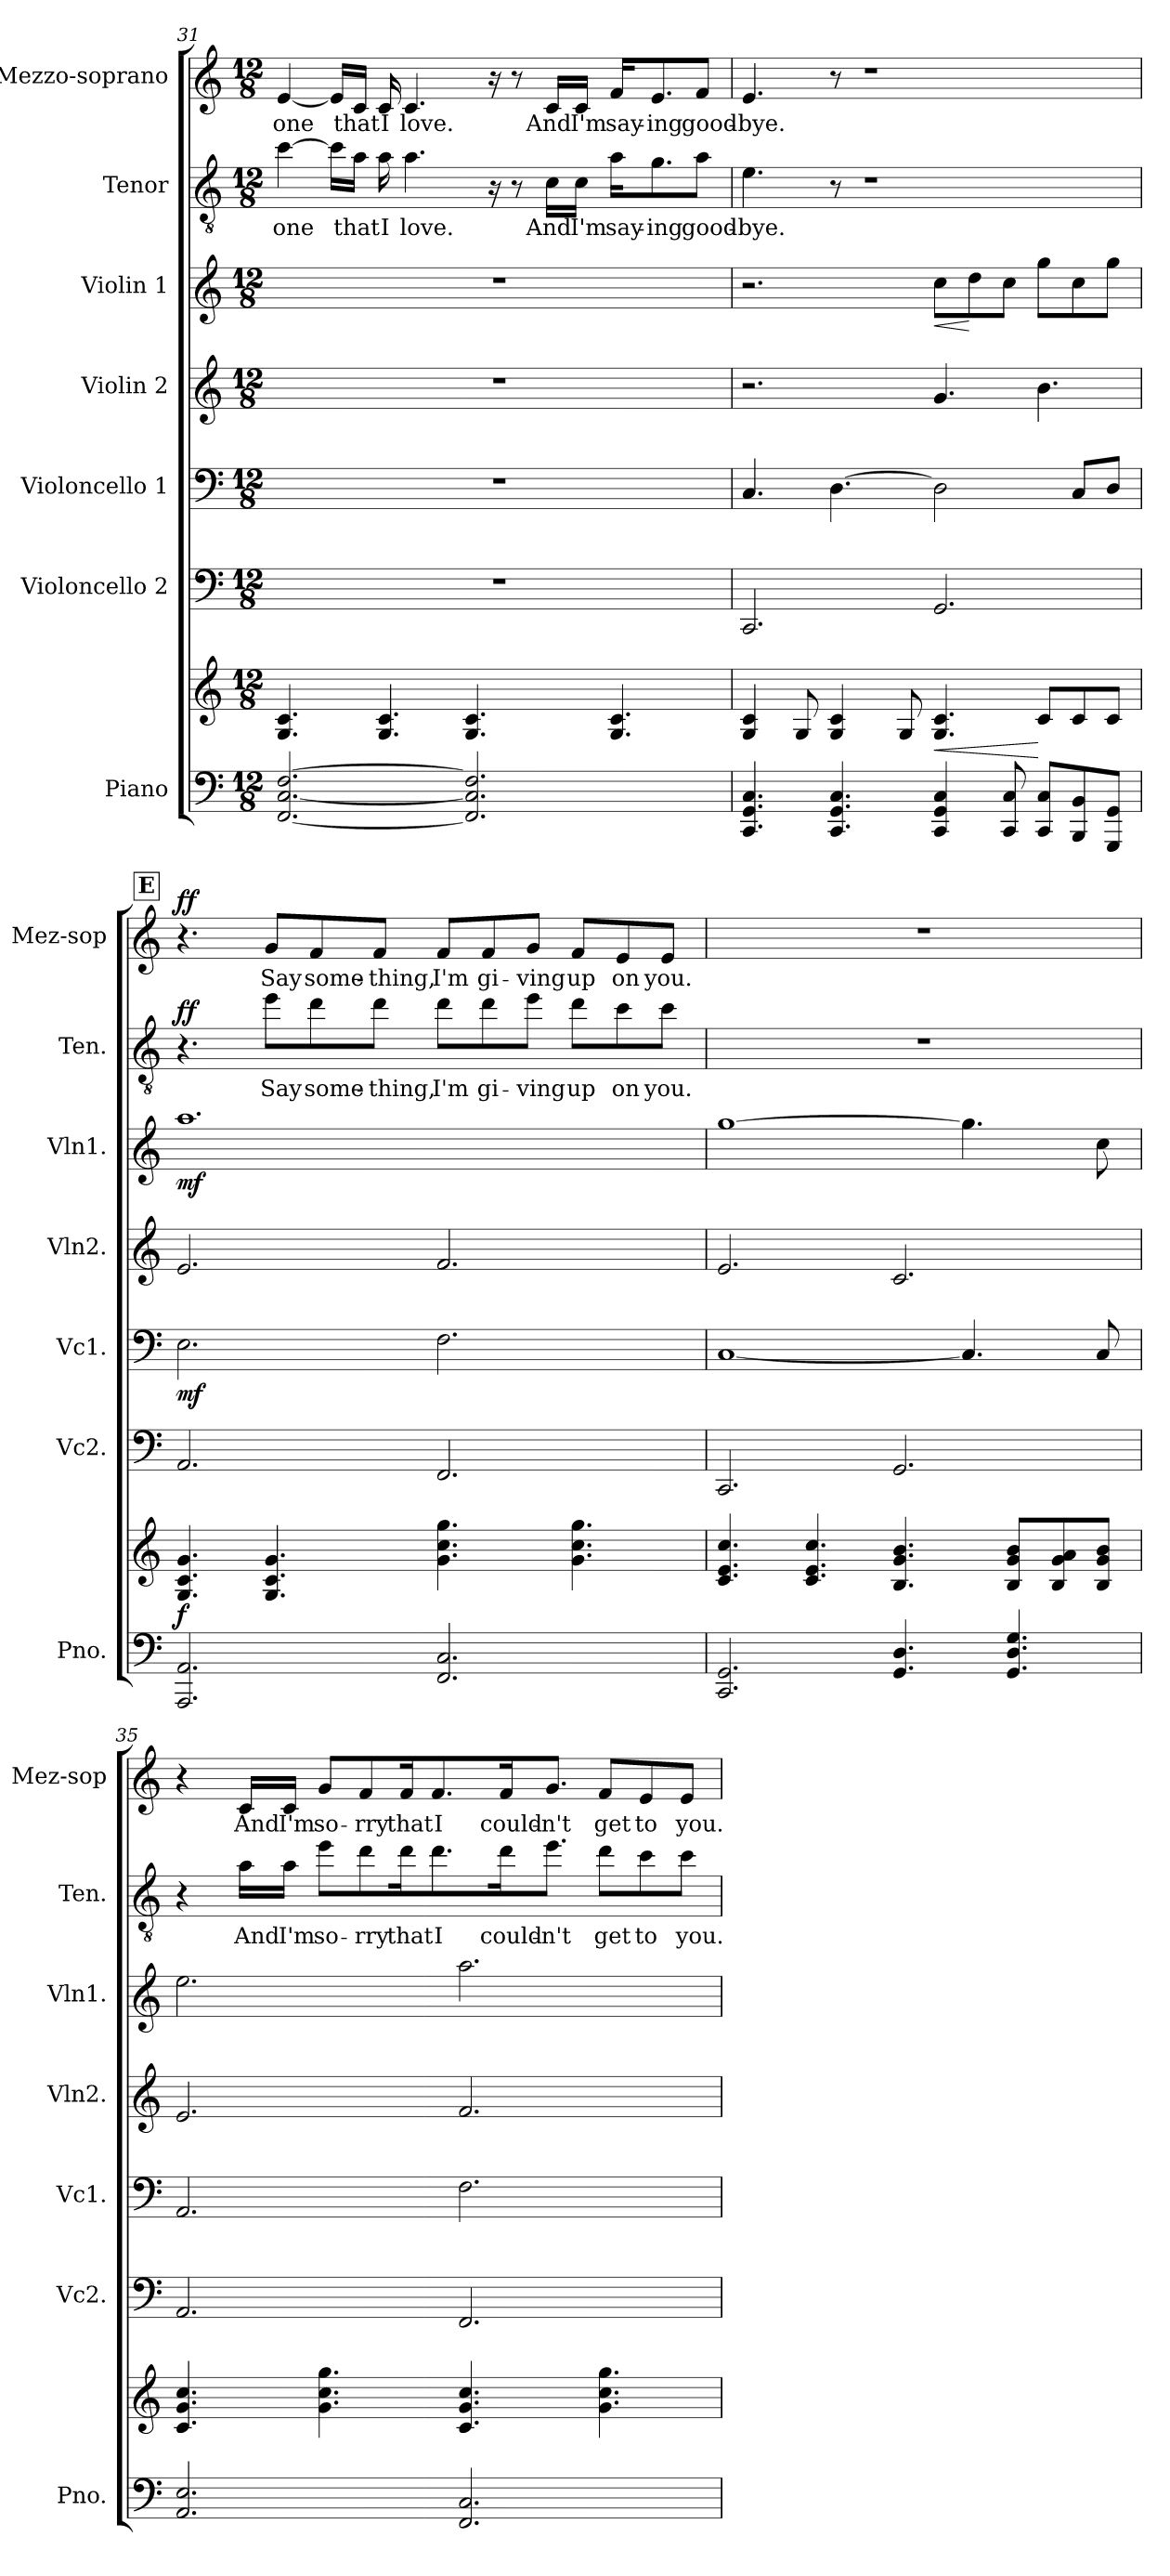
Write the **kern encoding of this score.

**kern	**kern	**dynam	**kern	**kern	**dynam	**kern	**kern	**dynam	**kern	**text	**dynam	**kern	**text	**dynam
*part7	*part7	*part7	*part6	*part5	*part5	*part4	*part3	*part3	*part2	*part2	*part2	*part1	*part1	*part1
*staff8	*staff7	*staff7/8	*staff6	*staff5	*staff5	*staff4	*staff3	*staff3	*staff2	*staff2	*staff2	*staff1	*staff1	*staff1
*I"Piano	*	*	*I"Violoncello 2	*I"Violoncello 1	*	*I"Violin 2	*I"Violin 1	*	*I"Tenor	*	*	*I"Mezzo-soprano	*	*
*I'Pno.	*	*	*I'Vc2.	*I'Vc1.	*	*I'Vln2.	*I'Vln1.	*	*I'Ten.	*	*	*I'Mez-sop	*	*
!!LO:PB:g=z
*clefF4	*clefG2	*	*clefF4	*clefF4	*	*clefG2	*clefG2	*	*clefGv2	*	*	*clefG2	*	*
*	*	*	*	*	*	*	*	*	*ITrd8c14	*	*	*	*	*
*k[]	*k[]	*	*k[]	*k[]	*	*k[]	*k[]	*	*k[]	*	*	*k[]	*	*
*M12/8	*M12/8	*	*M12/8	*M12/8	*	*M12/8	*M12/8	*	*M12/8	*	*	*M12/8	*	*
=31	=31	=31	=31	=31	=31	=31	=31	=31	=31	=31	=31	=31	=31	=31
[2.FF/ [2.C/ [2.F/	4.G/ 4.c/	.	1.r	1.r	.	1.r	1.r	.	[4c\	one	.	[4e/	one	.
.	.	.	.	.	.	.	.	.	16c\LL]	.	.	16e/LL]	.	.
.	.	.	.	.	.	.	.	.	16A\JJ	that	.	16c/JJ	that	.
.	4.G/ 4.c/	.	.	.	.	.	.	.	16A\	I	.	16c/	I	.
.	.	.	.	.	.	.	.	.	4.A\	love.	.	4.c/	love.	.
2.FF/] 2.C/] 2.F/]	4.G/ 4.c/	.	.	.	.	.	.	.	.	.	.	.	.	.
.	.	.	.	.	.	.	.	.	16r	.	.	16r	.	.
.	.	.	.	.	.	.	.	.	8r	.	.	8r	.	.
.	.	.	.	.	.	.	.	.	16C\LL	And	.	16c/LL	And	.
.	.	.	.	.	.	.	.	.	16C\JJ	I'm	.	16c/JJ	I'm	.
.	4.G/ 4.c/	.	.	.	.	.	.	.	16A\KL	say-	.	16f/KL	say-	.
.	.	.	.	.	.	.	.	.	8.G\	-ing	.	8.e/	-ing	.
.	.	.	.	.	.	.	.	.	8A\J	good-	.	8f/J	good-	.
=32	=32	=32	=32	=32	=32	=32	=32	=32	=32	=32	=32	=32	=32	=32
4.CC/ 4.GG/ 4.C/	4G/ 4c/	.	2.CC/	4.C/	.	2.r	2.r	.	4.E\	-bye.	.	4.e/	-bye.	.
.	8G/	.	.	.	.	.	.	.	.	.	.	.	.	.
4.CC/ 4.GG/ 4.C/	4G/ 4c/	.	.	[4.D\	.	.	.	.	8r	.	.	8r	.	.
.	.	.	.	.	.	.	.	.	1r	.	.	1r	.	.
.	8G/	.	.	.	.	.	.	.	.	.	.	.	.	.
!	!	!LO:HP:b	!	!	!	!	!	!LO:HP:b	!	!	!	!	!	!
4CC/ 4GG/ 4C/	4.G/ 4.c/	<	2.GG/	2D\]	.	4.g/	8cc\L	<	.	.	.	.	.	.
.	.	.	.	.	.	.	8dd\	[	.	.	.	.	.	.
8CC/ 8C/	.	.	.	.	.	.	8cc\J	.	.	.	.	.	.	.
8CC/ 8C/L	8c/L	[	.	.	.	4.b\	8gg\L	.	.	.	.	.	.	.
8BBB/ 8BB/	8c/	.	.	8C/L	.	.	8cc\	.	.	.	.	.	.	.
8GGG/ 8GG/J	8c/J	.	.	8D/J	.	.	8gg\J	.	.	.	.	.	.	.
!!LO:PB:g=z
!!LO:REH:place=s1:a:B:fs=14:t=E
=33	=33	=33	=33	=33	=33	=33	=33	=33	=33	=33	=33	=33	=33	=33
!	!	!LO:DY:a=2	!	!	!LO:DY:b	!	!	!LO:DY:b	!	!	!LO:DY:b	!	!	!LO:DY:b
2.AAA/ 2.AA/	4.G/ 4.c/ 4.g/	f	2.AA/	2.E\	mf	2.e/	1.aa	mf	4.r	.	ff	4.r	.	ff
.	4.G/ 4.c/ 4.g/	.	.	.	.	.	.	.	8e\L	Say	.	8g/L	Say	.
.	.	.	.	.	.	.	.	.	8d\	some-	.	8f/	some-	.
.	.	.	.	.	.	.	.	.	8d\J	-thing,	.	8f/J	-thing,	.
2.FF/ 2.C/	4.g\ 4.cc\ 4.gg\	.	2.FF/	2.F\	.	2.f/	.	.	8d\L	I'm	.	8f/L	I'm	.
.	.	.	.	.	.	.	.	.	8d\	gi-	.	8f/	gi-	.
.	.	.	.	.	.	.	.	.	8e\J	-ving	.	8g/J	-ving	.
.	4.g\ 4.cc\ 4.gg\	.	.	.	.	.	.	.	8d\L	up	.	8f/L	up	.
.	.	.	.	.	.	.	.	.	8c\	on	.	8e/	on	.
.	.	.	.	.	.	.	.	.	8c\J	you.	.	8e/J	you.	.
=34	=34	=34	=34	=34	=34	=34	=34	=34	=34	=34	=34	=34	=34	=34
2.CC/ 2.GG/	4.c/ 4.e/ 4.cc/	.	2.CC/	[1C	.	2.e/	[1gg	.	1.r	.	.	1.r	.	.
.	4.c/ 4.e/ 4.cc/	.	.	.	.	.	.	.	.	.	.	.	.	.
4.GG/ 4.D/	4.B/ 4.g/ 4.b/	.	2.GG/	.	.	2.c/	.	.	.	.	.	.	.	.
.	.	.	.	4.C/]	.	.	4.gg\]	.	.	.	.	.	.	.
4.GG/ 4.D/ 4.G/	8B/ 8g/ 8b/L	.	.	.	.	.	.	.	.	.	.	.	.	.
.	8B/ 8g/ 8a/	.	.	.	.	.	.	.	.	.	.	.	.	.
.	8B/ 8g/ 8b/J	.	.	8C/	.	.	8cc\	.	.	.	.	.	.	.
!!LO:PB:g=z
=35	=35	=35	=35	=35	=35	=35	=35	=35	=35	=35	=35	=35	=35	=35
2.AA/ 2.E/	4.c/ 4.g/ 4.cc/	.	2.AA/	2.AA/	.	2.e/	2.ee\	.	4r	.	.	4r	.	.
.	.	.	.	.	.	.	.	.	16A\LL	And	.	16c/LL	And	.
.	.	.	.	.	.	.	.	.	16A\JJ	I'm	.	16c/JJ	I'm	.
.	4.g\ 4.cc\ 4.gg\	.	.	.	.	.	.	.	8e\L	so-	.	8g/L	so-	.
.	.	.	.	.	.	.	.	.	8d\	-rry	.	8f/	-rry	.
.	.	.	.	.	.	.	.	.	16d\K	that	.	16f/K	that	.
.	.	.	.	.	.	.	.	.	8.d\	I	.	8.f/	I	.
2.FF/ 2.C/	4.c/ 4.g/ 4.cc/	.	2.FF/	2.F\	.	2.f/	2.aa\	.	.	.	.	.	.	.
.	.	.	.	.	.	.	.	.	16d\K	could-	.	16f/K	could-	.
.	.	.	.	.	.	.	.	.	8.e\J	-n't	.	8.g/J	-n't	.
.	4.g\ 4.cc\ 4.gg\	.	.	.	.	.	.	.	8d\L	get	.	8f/L	get	.
.	.	.	.	.	.	.	.	.	8c\	to	.	8e/	to	.
.	.	.	.	.	.	.	.	.	8c\J	you.	.	8e/J	you.	.
=	=	=	=	=	=	=	=	=	=	=	=	=	=	=
*-	*-	*-	*-	*-	*-	*-	*-	*-	*-	*-	*-	*-	*-	*-
